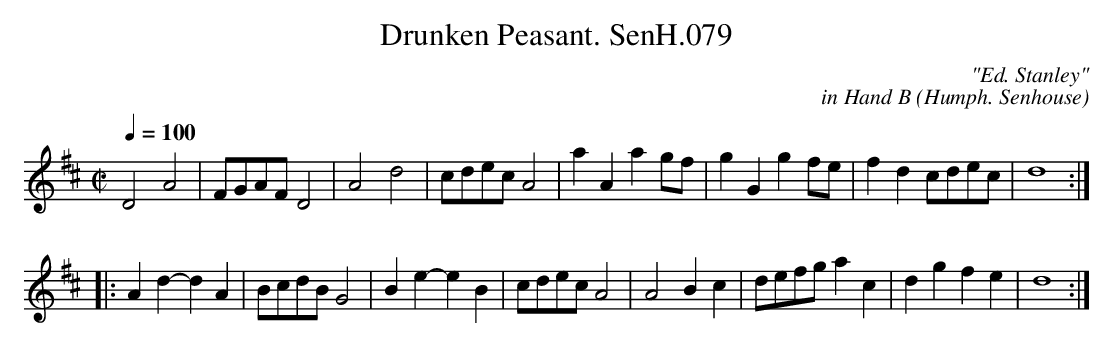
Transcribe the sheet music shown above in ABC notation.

X:1
T:Drunken Peasant. SenH.079
C:"Ed. Stanley"
C:in Hand B (Humph. Senhouse)
Q:1/4=100
M:C|
L:1/4
K:D
D2A2 | F/G/A/F/D2 | A2d2 | c/d/e/c/ A2 | aAag/f/ | gGgf/e/ | fdc/d/e/c/ | d4 :|
|: Ad-dA | B/c/d/B/G2 | Be-eB | c/d/e/c/ A2 | A2Bc | d/e/f/g/ac | dgfe | d4 :|
